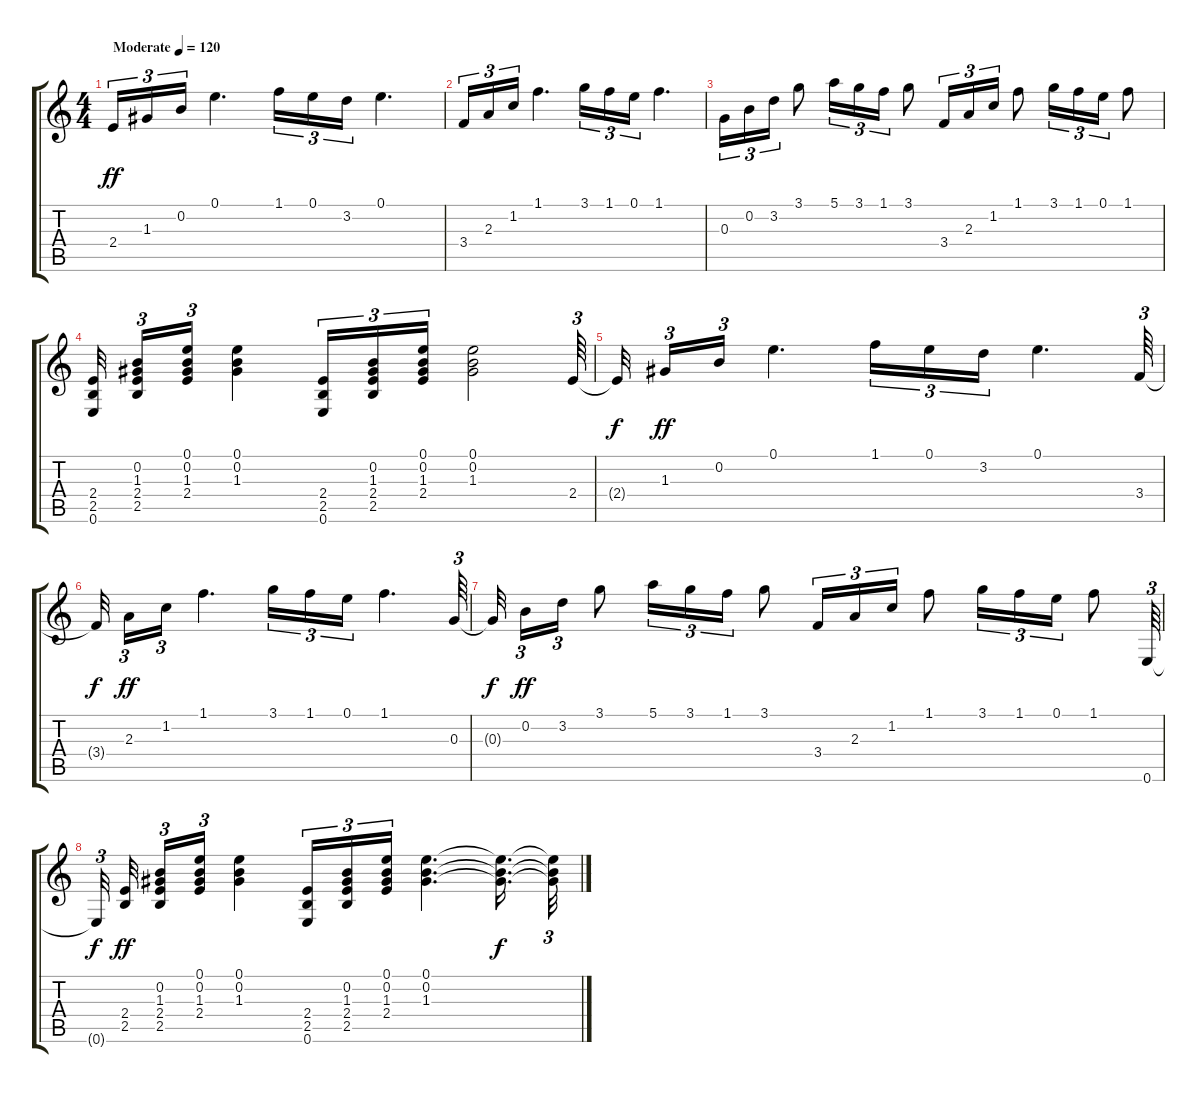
\track "" {instrument acousticguitarnylon}
\staff {score tabs}
\tuning (E4 B3 G3 D3 A2 E2) {hide}
\ts (4 4)
\tempo (120 "Moderate")
\clef g2
\ks c
2.4.16{tu (3 2) dy ff instrument acousticguitarnylon} 1.3.16{tu (3 2)} 0.2.16{tu (3 2)} 0.1.4{d} 1.1.16{tu (3 2)} 0.1.16{tu (3 2)} 3.2.16{tu (3 2)} 0.1.4{d} |
3.4.16{tu (3 2)} 2.3.16{tu (3 2)} 1.2.16{tu (3 2)} 1.1.4{d} 3.1.16{tu (3 2)} 1.1.16{tu (3 2)} 0.1.16{tu (3 2)} 1.1.4{d} |
0.3.16{tu (3 2)} 0.2.16{tu (3 2)} 3.2.16{tu (3 2)} 3.1.8 5.1.16{tu (3 2)} 3.1.16{tu (3 2)} 1.1.16{tu (3 2)} 3.1.8 3.4.16{tu (3 2)} 2.3.16{tu (3 2)} 1.2.16{tu (3 2)} 1.1.8 3.1.16{tu (3 2)} 1.1.16{tu (3 2)} 0.1.16{tu (3 2)} 1.1.8 |
(2.4 2.5 0.6).32{beam splitsecondary} (0.2 1.3 2.4 2.5).16{tu (3 2)} (0.1 0.2 1.3 2.4).16{tu (3 2)} (0.1 0.2 1.3).4 (2.4 2.5 0.6).16{tu (3 2)} (0.2 1.3 2.4 2.5).16{tu (3 2)} (0.1 0.2 1.3 2.4).16{tu (3 2)} (0.1 0.2 1.3).2 2.4.64{tu (3 2)} |
2.4{t}.32{dy f beam splitsecondary} 1.3.16{tu (3 2) dy ff} 0.2.16{tu (3 2)} 0.1.4{d} 1.1.16{tu (3 2)} 0.1.16{tu (3 2)} 3.2.16{tu (3 2)} 0.1.4{d} 3.4.64{tu (3 2)} |
3.4{t}.32{dy f beam splitsecondary} 2.3.16{tu (3 2) dy ff} 1.2.16{tu (3 2)} 1.1.4{d} 3.1.16{tu (3 2)} 1.1.16{tu (3 2)} 0.1.16{tu (3 2)} 1.1.4{d} 0.3.64{tu (3 2)} |
0.3{t}.32{dy f beam splitsecondary} 0.2.16{tu (3 2) dy ff} 3.2.16{tu (3 2)} 3.1.8 5.1.16{tu (3 2)} 3.1.16{tu (3 2)} 1.1.16{tu (3 2)} 3.1.8 3.4.16{tu (3 2)} 2.3.16{tu (3 2)} 1.2.16{tu (3 2)} 1.1.8 3.1.16{tu (3 2)} 1.1.16{tu (3 2)} 0.1.16{tu (3 2)} 1.1.8 0.6.64{tu (3 2)} |
0.6{t}.32{tu (3 2) dy f beam splitsecondary} (2.4 2.5).32{dy ff beam splitsecondary} (0.2 1.3 2.4 2.5).16{tu (3 2)} (0.1 0.2 1.3 2.4).16{tu (3 2)} (0.1 0.2 1.3).4 (2.4 2.5 0.6).16{tu (3 2)} (0.2 1.3 2.4 2.5).16{tu (3 2)} (0.1 0.2 1.3 2.4).16{tu (3 2)} (0.1 0.2 1.3).4{d} (0.1{t} 0.2{t} 1.3{t}).16{d dy f} (0.1{t} 0.2{t} 1.3{t}).32{tu (3 2)}
